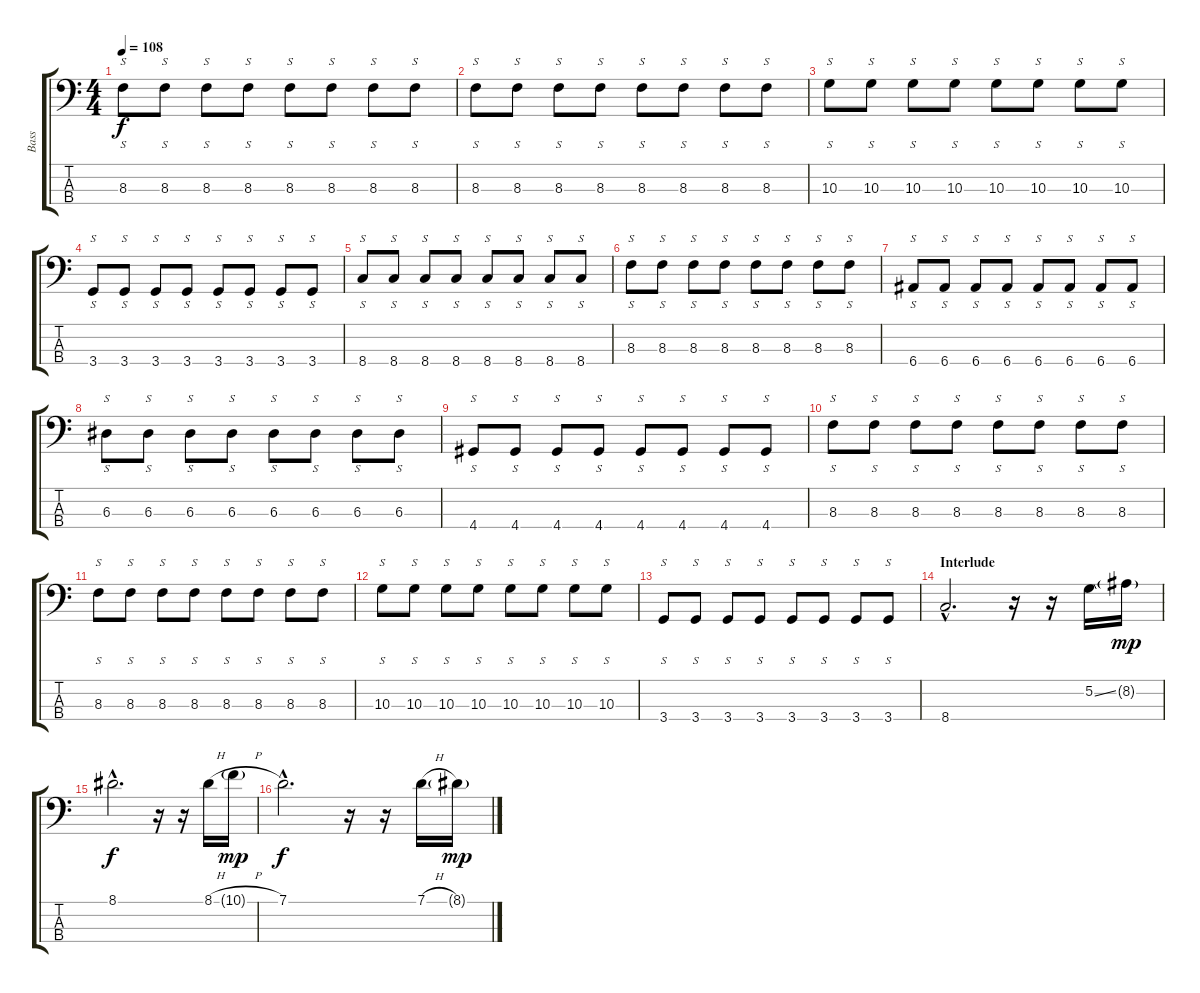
\track ("Bass" "Bass") {instrument electricbassfinger}
\staff {score tabs}
\tuning (G2 D2 A1 E1) {hide}
\ts (4 4)
\tempo 108
\clef f4
\ks c
8.3.8{s dy f} 8.3.8{s} 8.3.8{s} 8.3.8{s} 8.3.8{s} 8.3.8{s} 8.3.8{s} 8.3.8{s} |
8.3.8{s} 8.3.8{s} 8.3.8{s} 8.3.8{s} 8.3.8{s} 8.3.8{s} 8.3.8{s} 8.3.8{s} |
10.3.8{s} 10.3.8{s} 10.3.8{s} 10.3.8{s} 10.3.8{s} 10.3.8{s} 10.3.8{s} 10.3.8{s} |
3.4.8{s} 3.4.8{s} 3.4.8{s} 3.4.8{s} 3.4.8{s} 3.4.8{s} 3.4.8{s} 3.4.8{s} |
8.4.8{s} 8.4.8{s} 8.4.8{s} 8.4.8{s} 8.4.8{s} 8.4.8{s} 8.4.8{s} 8.4.8{s} |
8.3.8{s} 8.3.8{s} 8.3.8{s} 8.3.8{s} 8.3.8{s} 8.3.8{s} 8.3.8{s} 8.3.8{s} |
6.4.8{s} 6.4.8{s} 6.4.8{s} 6.4.8{s} 6.4.8{s} 6.4.8{s} 6.4.8{s} 6.4.8{s} |
6.3.8{s} 6.3.8{s} 6.3.8{s} 6.3.8{s} 6.3.8{s} 6.3.8{s} 6.3.8{s} 6.3.8{s} |
4.4.8{s} 4.4.8{s} 4.4.8{s} 4.4.8{s} 4.4.8{s} 4.4.8{s} 4.4.8{s} 4.4.8{s} |
8.3.8{s} 8.3.8{s} 8.3.8{s} 8.3.8{s} 8.3.8{s} 8.3.8{s} 8.3.8{s} 8.3.8{s} |
8.3.8{s} 8.3.8{s} 8.3.8{s} 8.3.8{s} 8.3.8{s} 8.3.8{s} 8.3.8{s} 8.3.8{s} |
10.3.8{s} 10.3.8{s} 10.3.8{s} 10.3.8{s} 10.3.8{s} 10.3.8{s} 10.3.8{s} 10.3.8{s} |
3.4.8{s} 3.4.8{s} 3.4.8{s} 3.4.8{s} 3.4.8{s} 3.4.8{s} 3.4.8{s} 3.4.8{s} |
\section ("" "Interlude")
8.4{hac}.2{d} r.16 r.16 5.2{ss}.16 8.2{g}.16{dy mp} |
8.1{hac}.2{d dy f} r.16 r.16 8.1{h}.16 10.1{h g}.16{dy mp} |
7.1{hac}.2{d dy f} r.16 r.16 7.1{h}.16 8.1{h g}.16{dy mp}
